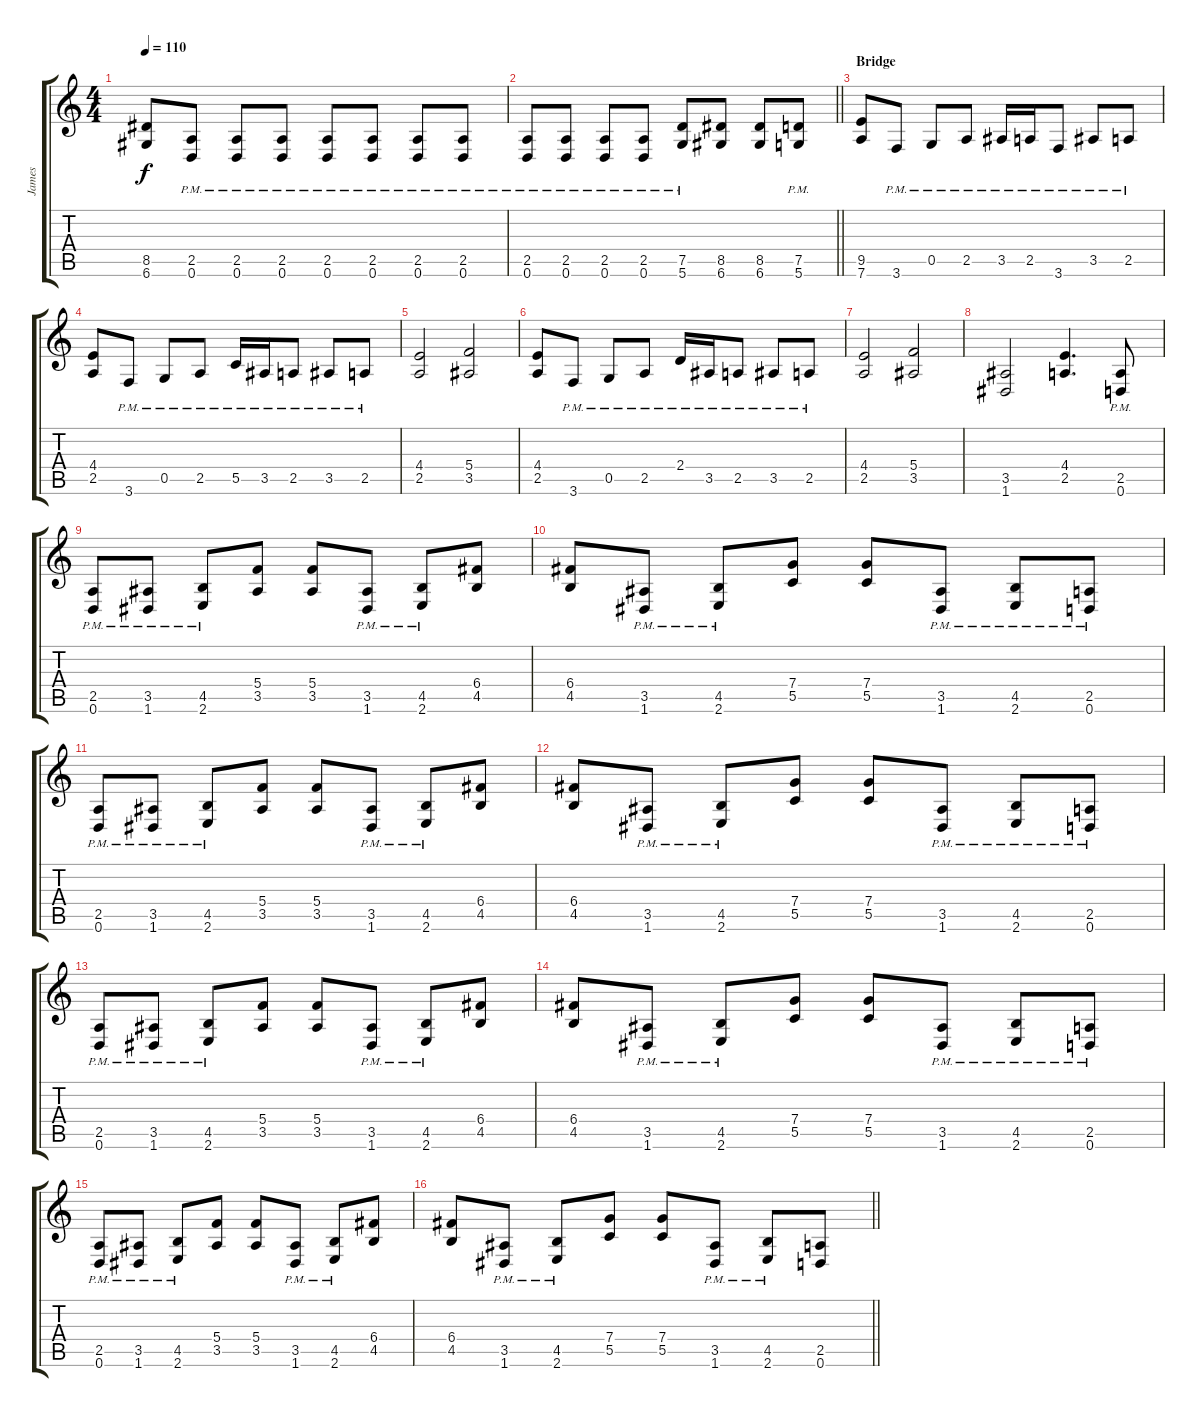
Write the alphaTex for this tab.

\track ("James" "James") {instrument distortionguitar}
\staff {score tabs}
\tuning (D4 A3 F3 C3 G2 D2) {hide}
\ts (4 4)
\tempo 110
\clef g2
\ks c
(8.5 6.6).8{dy f} (2.5{pm} 0.6{pm}).8 (2.5{pm} 0.6{pm}).8 (2.5{pm} 0.6{pm}).8 (2.5{pm} 0.6{pm}).8 (2.5{pm} 0.6{pm}).8 (2.5{pm} 0.6{pm}).8 (2.5{pm} 0.6{pm}).8 |
\barLineRight lightlight
(2.5{pm} 0.6{pm}).8 (2.5{pm} 0.6{pm}).8 (2.5{pm} 0.6{pm}).8 (2.5{pm} 0.6{pm}).8 (7.5{pm} 5.6{pm}).8 (8.5 6.6).8 (8.5 6.6).8 (7.5{pm} 5.6{pm}).8 |
\section ("" "Bridge")
(9.5 7.6).8{volume 6} 3.6{pm}.8 0.5{pm}.8 2.5{pm}.8 3.5{pm}.16 2.5{pm}.16 3.6{pm}.8 3.5{pm}.8 2.5{pm}.8 |
(4.4 2.5).8 3.6{pm}.8 0.5{pm}.8 2.5{pm}.8 5.5{pm}.16 3.5{pm}.16 2.5{pm}.8 3.5{pm}.8 2.5{pm}.8 |
(4.4 2.5).2 (5.4 3.5).2 |
(4.4 2.5).8 3.6{pm}.8 0.5{pm}.8 2.5{pm}.8 2.4{pm}.16 3.5{pm}.16 2.5{pm}.8 3.5{pm}.8 2.5{pm}.8 |
(4.4 2.5).2 (5.4 3.5).2 |
(3.5 1.6).2 (4.4 2.5).4{d} (2.5{pm} 0.6{pm}).8 |
(2.5{pm} 0.6{pm}).8 (3.5{pm} 1.6{pm}).8 (4.5{pm} 2.6{pm}).8 (5.4 3.5).8 (5.4 3.5).8 (3.5{pm} 1.6{pm}).8 (4.5{pm} 2.6{pm}).8 (6.4 4.5).8 |
(6.4 4.5).8 (3.5{pm} 1.6{pm}).8 (4.5{pm} 2.6{pm}).8 (7.4 5.5).8 (7.4 5.5).8 (3.5{pm} 1.6{pm}).8 (4.5{pm} 2.6{pm}).8 (2.5{pm} 0.6{pm}).8 |
(2.5{pm} 0.6{pm}).8 (3.5{pm} 1.6{pm}).8 (4.5{pm} 2.6{pm}).8 (5.4 3.5).8 (5.4 3.5).8 (3.5{pm} 1.6{pm}).8 (4.5{pm} 2.6{pm}).8 (6.4 4.5).8 |
(6.4 4.5).8 (3.5{pm} 1.6{pm}).8 (4.5{pm} 2.6{pm}).8 (7.4 5.5).8 (7.4 5.5).8 (3.5{pm} 1.6{pm}).8 (4.5{pm} 2.6{pm}).8 (2.5{pm} 0.6{pm}).8 |
(2.5{pm} 0.6{pm}).8 (3.5{pm} 1.6{pm}).8 (4.5{pm} 2.6{pm}).8 (5.4 3.5).8 (5.4 3.5).8 (3.5{pm} 1.6{pm}).8 (4.5{pm} 2.6{pm}).8 (6.4 4.5).8 |
(6.4 4.5).8 (3.5{pm} 1.6{pm}).8 (4.5{pm} 2.6{pm}).8 (7.4 5.5).8 (7.4 5.5).8 (3.5{pm} 1.6{pm}).8 (4.5{pm} 2.6{pm}).8 (2.5{pm} 0.6{pm}).8 |
(2.5{pm} 0.6{pm}).8 (3.5{pm} 1.6{pm}).8 (4.5{pm} 2.6{pm}).8 (5.4 3.5).8 (5.4 3.5).8 (3.5{pm} 1.6{pm}).8 (4.5{pm} 2.6{pm}).8 (6.4 4.5).8 |
\barLineRight lightlight
(6.4 4.5).8 (3.5{pm} 1.6{pm}).8 (4.5{pm} 2.6{pm}).8 (7.4 5.5).8 (7.4 5.5).8 (3.5{pm} 1.6{pm}).8 (4.5{pm} 2.6{pm}).8 (2.5 0.6).8
